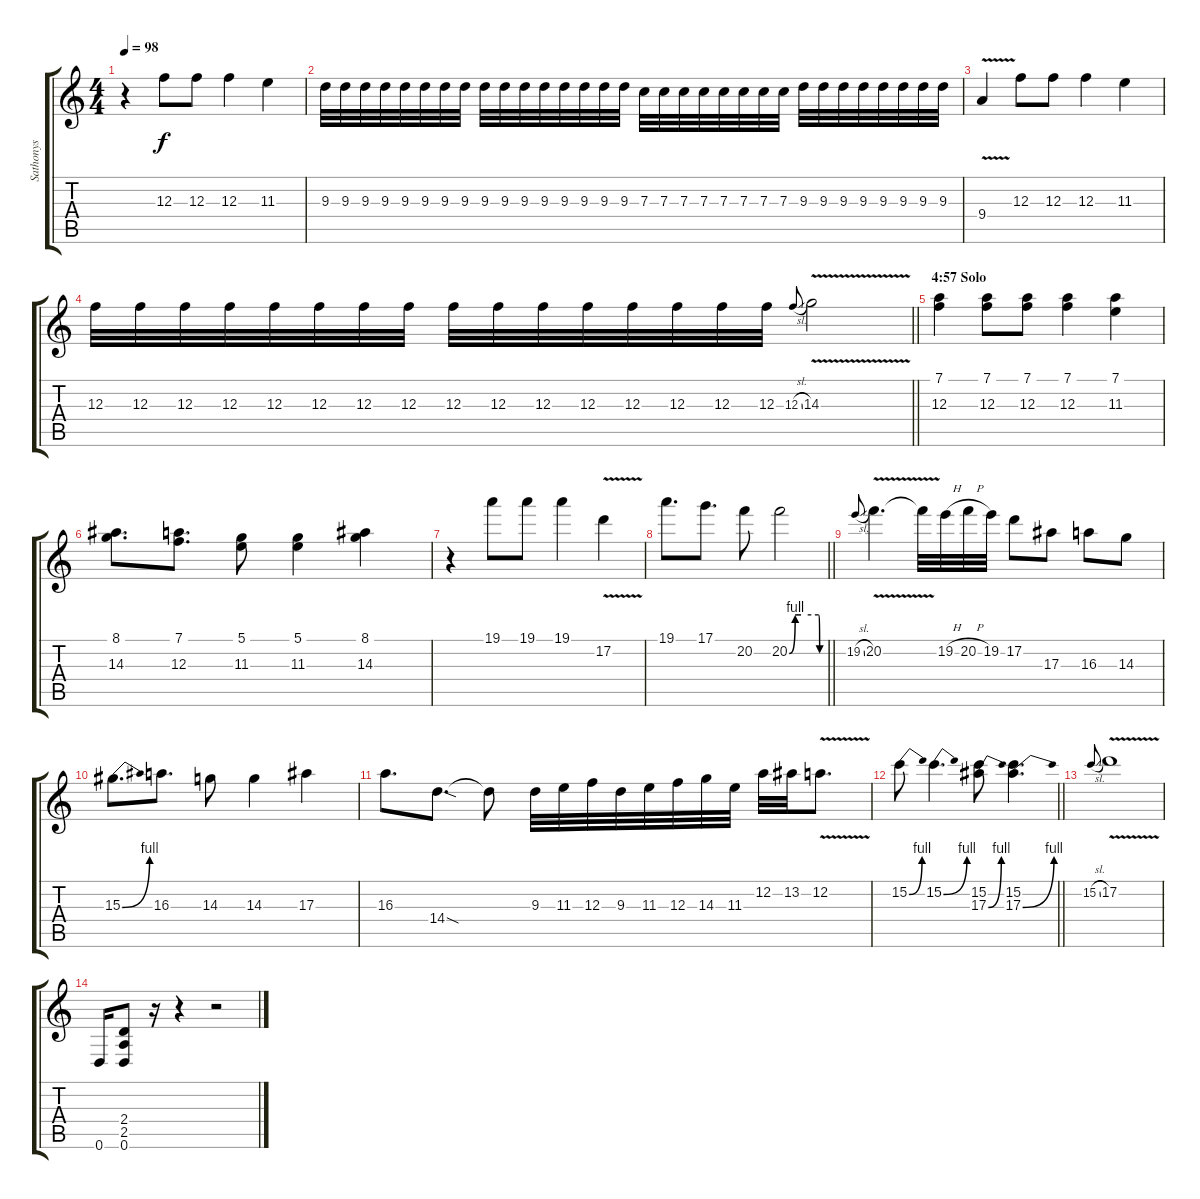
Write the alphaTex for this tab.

\track ("Sathonys" "Sathonys") {instrument distortionguitar}
\staff {score tabs}
\tuning (D4 A3 F3 C3 G2 D2) {hide}
\ts (4 4)
\tempo 98
\clef g2
\ks c
r.4{dy f} 12.3.8 12.3.8 12.3.4 11.3.4 |
9.3.32 9.3.32 9.3.32 9.3.32 9.3.32 9.3.32 9.3.32 9.3.32 9.3.32 9.3.32 9.3.32 9.3.32 9.3.32 9.3.32 9.3.32 9.3.32 7.3.32 7.3.32 7.3.32 7.3.32 7.3.32 7.3.32 7.3.32 7.3.32 9.3.32 9.3.32 9.3.32 9.3.32 9.3.32 9.3.32 9.3.32 9.3.32 |
9.4{v}.4 12.3.8 12.3.8 12.3.4 11.3.4 |
\barLineRight lightlight
12.3.32 12.3.32 12.3.32 12.3.32 12.3.32 12.3.32 12.3.32 12.3.32 12.3.32 12.3.32 12.3.32 12.3.32 12.3.32 12.3.32 12.3.32 12.3.32 12.3{sl}.8{gr onbeat} 14.3{v}.2 |
\section ("" "4:57 Solo")
(7.1 12.3).4 (7.1 12.3).8 (7.1 12.3).8 (7.1 12.3).4 (7.1 11.3).4 |
(8.1 14.3).8{d} (7.1 12.3).8{d} (5.1 11.3).8 (5.1 11.3).4 (8.1 14.3).4 |
r.4 19.1.8 19.1.8 19.1.4 17.2{v}.4 |
\barLineRight lightlight
19.1.8{d} 17.1.8{d} 20.2.8 20.2{be (custom 0 0 10 4 20 4 50 4 52 0 60 0)}.2 |
19.2{sl}.8{gr onbeat} 20.2{v}.4{d} 20.2{t}.32 19.2{h}.32 20.2{h}.32 19.2.32 17.2.8 17.3.8 16.3.8 14.3.8 |
15.3{be (bend 0 0 60 4)}.8{d} 16.3.8{d} 14.3.8 14.3.4 17.3.4 |
16.3.8{d} 14.4{sod}.8{d} 14.4{t}.8 9.3.32 11.3.32 12.3.32 9.3.32 11.3.32 12.3.32 14.3.32 11.3.32 12.2.32 13.2.32 12.2{v}.8{d} |
\barLineRight lightlight
15.2{be (bend 0 0 60 4)}.8 15.2{be (bend 0 0 60 4)}.4{d} (15.2 17.3{be (bend 0 0 60 4)}).8 (15.2 17.3{be (bend 0 0 60 4)}).4{d} |
15.2{sl}.8{gr onbeat} 17.2{v}.1 |
0.6.16 (2.4 2.5 0.6).8 r.16 r.4 r.2
